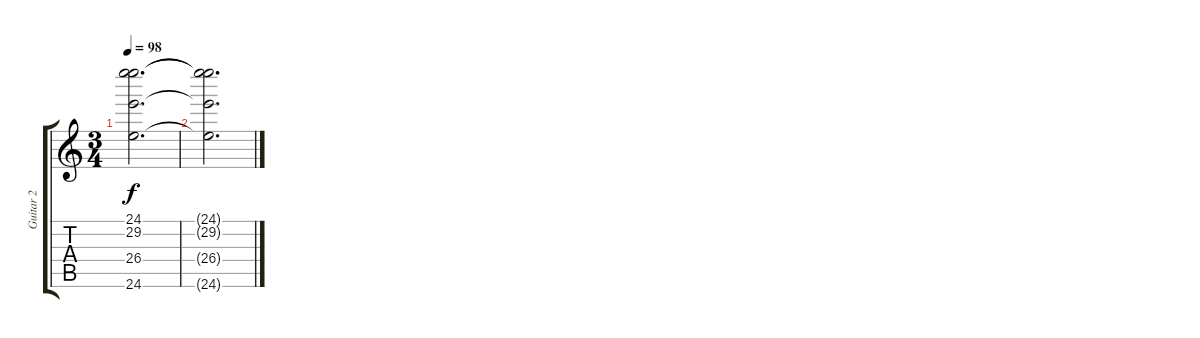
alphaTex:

\track ("Guitar 2" "Guitar 2") {instrument overdrivenguitar}
\staff {score tabs}
\tuning (E4 B3 G3 D3 A2 E2) {hide}
\ts (3 4)
\tempo 98
\clef g2
\ks c
(24.1{t} 29.2{t} 26.4{t} 24.6{t}).2{d dy f volume 0} |
(24.1{t} 29.2{t} 26.4{t} 24.6{t}).2{d}
